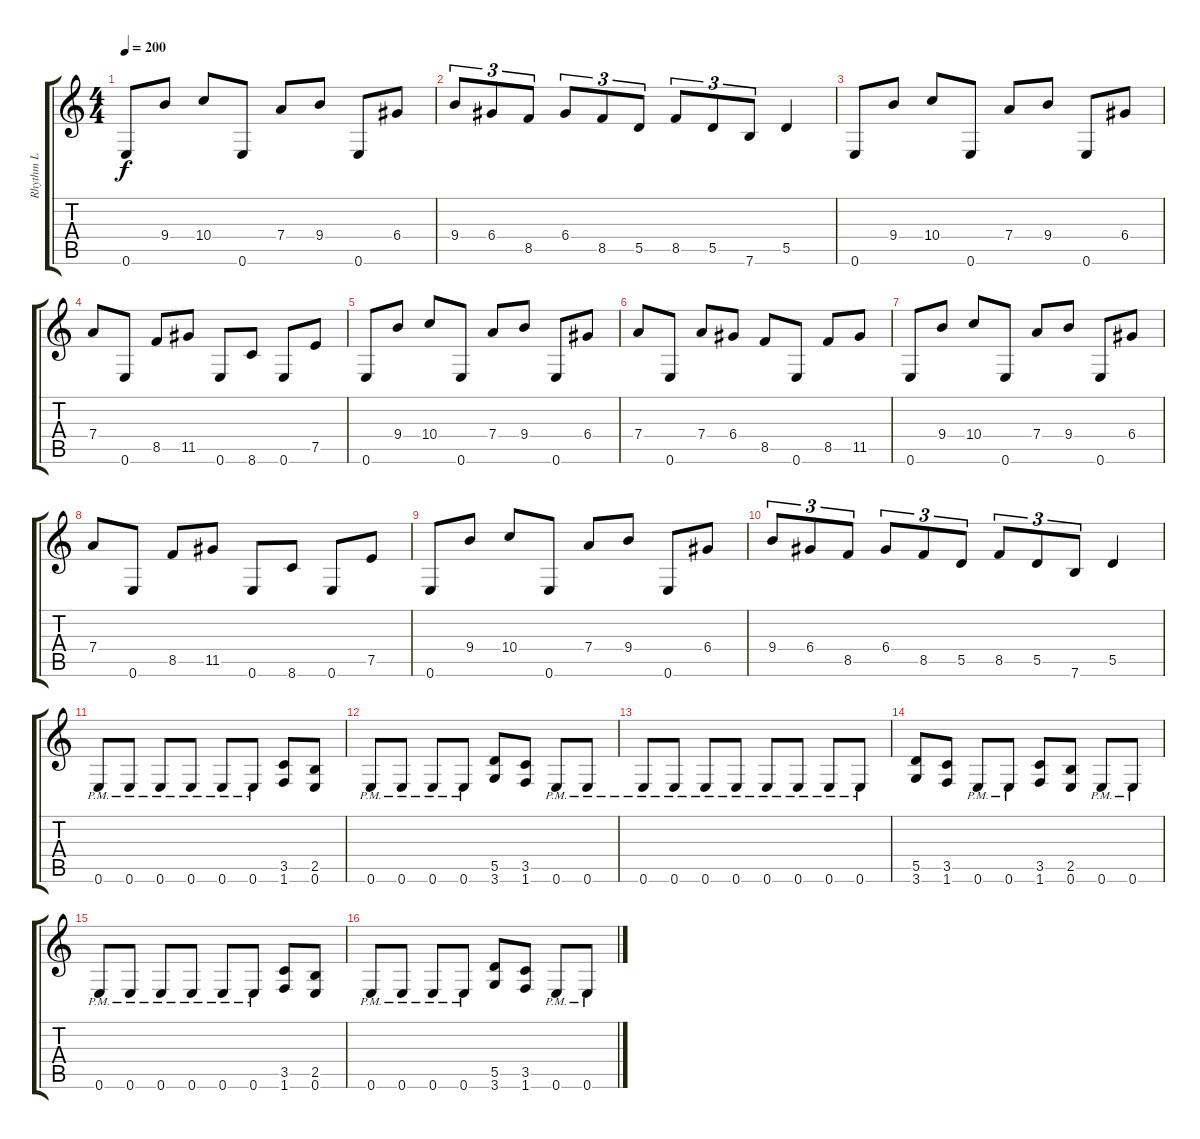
\track ("Rhythm L" "Rhythm L") {instrument distortionguitar}
\staff {score tabs}
\tuning (E4 B3 G3 D3 A2 E2) {hide}
\ts (4 4)
\tempo 200
\clef g2
\ks c
0.6.8{dy f} 9.4.8 10.4.8 0.6.8 7.4.8 9.4.8 0.6.8 6.4.8 |
9.4.8{tu (3 2)} 6.4.8{tu (3 2)} 8.5.8{tu (3 2)} 6.4.8{tu (3 2)} 8.5.8{tu (3 2)} 5.5.8{tu (3 2)} 8.5.8{tu (3 2)} 5.5.8{tu (3 2)} 7.6.8{tu (3 2)} 5.5.4 |
0.6.8 9.4.8 10.4.8 0.6.8 7.4.8 9.4.8 0.6.8 6.4.8 |
7.4.8 0.6.8 8.5.8 11.5.8 0.6.8 8.6.8 0.6.8 7.5.8 |
0.6.8 9.4.8 10.4.8 0.6.8 7.4.8 9.4.8 0.6.8 6.4.8 |
7.4.8 0.6.8 7.4.8 6.4.8 8.5.8 0.6.8 8.5.8 11.5.8 |
0.6.8 9.4.8 10.4.8 0.6.8 7.4.8 9.4.8 0.6.8 6.4.8 |
7.4.8 0.6.8 8.5.8 11.5.8 0.6.8 8.6.8 0.6.8 7.5.8 |
0.6.8 9.4.8 10.4.8 0.6.8 7.4.8 9.4.8 0.6.8 6.4.8 |
9.4.8{tu (3 2)} 6.4.8{tu (3 2)} 8.5.8{tu (3 2)} 6.4.8{tu (3 2)} 8.5.8{tu (3 2)} 5.5.8{tu (3 2)} 8.5.8{tu (3 2)} 5.5.8{tu (3 2)} 7.6.8{tu (3 2)} 5.5.4 |
0.6{pm}.8 0.6{pm}.8 0.6{pm}.8 0.6{pm}.8 0.6{pm}.8 0.6{pm}.8 (3.5 1.6).8 (2.5 0.6).8 |
0.6{pm}.8 0.6{pm}.8 0.6{pm}.8 0.6{pm}.8 (5.5 3.6).8 (3.5 1.6).8 0.6{pm}.8 0.6{pm}.8 |
0.6{pm}.8 0.6{pm}.8 0.6{pm}.8 0.6{pm}.8 0.6{pm}.8 0.6{pm}.8 0.6{pm}.8 0.6{pm}.8 |
(5.5 3.6).8 (3.5 1.6).8 0.6{pm}.8 0.6{pm}.8 (3.5 1.6).8 (2.5 0.6).8 0.6{pm}.8 0.6{pm}.8 |
0.6{pm}.8 0.6{pm}.8 0.6{pm}.8 0.6{pm}.8 0.6{pm}.8 0.6{pm}.8 (3.5 1.6).8 (2.5 0.6).8 |
0.6{pm}.8 0.6{pm}.8 0.6{pm}.8 0.6{pm}.8 (5.5 3.6).8 (3.5 1.6).8 0.6{pm}.8 0.6{pm}.8
